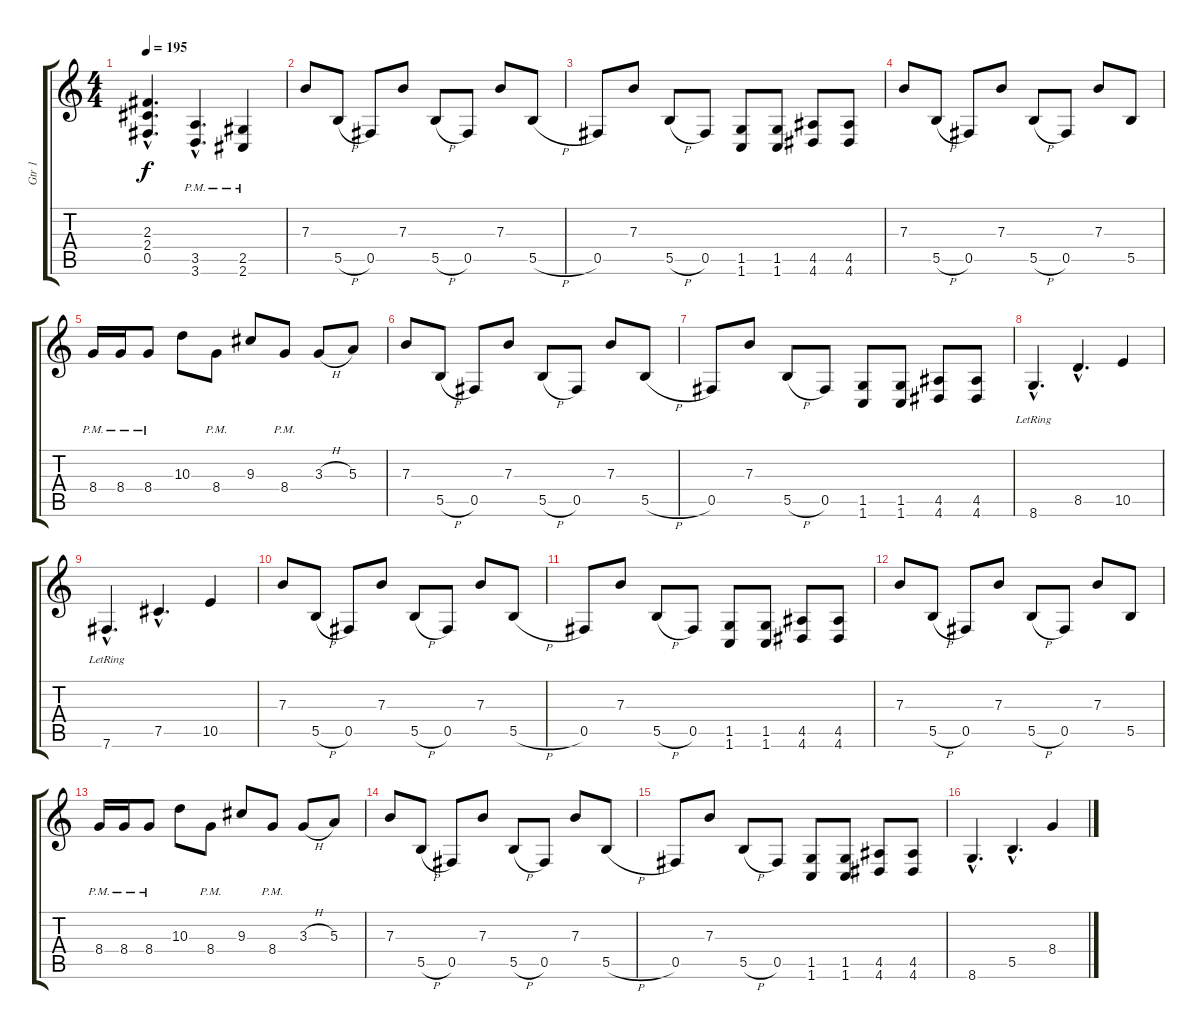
\track ("Gtr 1" "Gtr 1") {instrument distortionguitar}
\staff {score tabs}
\tuning (Db4 Ab3 E3 B2 Gb2 B1) {hide}
\ts (4 4)
\tempo 195
\clef g2
\ks c
(2.3{hac} 2.4{hac} 0.5{hac}).4{d dy f} (3.5{hac pm} 3.6{hac pm}).4{d} (2.5{pm} 2.6{pm}).4 |
7.3.8{balance 16} 5.5{h}.8 0.5.8 7.3.8 5.5{h}.8 0.5.8 7.3.8 5.5{h}.8 |
0.5.8 7.3.8 5.5{h}.8 0.5.8 (1.5 1.6).8 (1.5 1.6).8 (4.5 4.6).8 (4.5 4.6).8 |
7.3.8 5.5{h}.8 0.5.8 7.3.8 5.5{h}.8 0.5.8 7.3.8 5.5.8 |
8.4{pm}.16 8.4{pm}.16 8.4{pm}.8 10.3.8 8.4{pm}.8 9.3.8 8.4{pm}.8 3.3{h}.8 5.3.8 |
7.3.8 5.5{h}.8 0.5.8 7.3.8 5.5{h}.8 0.5.8 7.3.8 5.5{h}.8 |
0.5.8 7.3.8 5.5{h}.8 0.5.8 (1.5 1.6).8 (1.5 1.6).8 (4.5 4.6).8 (4.5 4.6).8 |
8.6{hac lr}.4{d} 8.5{hac}.4{d} 10.5.4 |
7.6{hac lr}.4{d} 7.5{hac}.4{d} 10.5.4 |
7.3.8 5.5{h}.8 0.5.8 7.3.8 5.5{h}.8 0.5.8 7.3.8 5.5{h}.8 |
0.5.8 7.3.8 5.5{h}.8 0.5.8 (1.5 1.6).8 (1.5 1.6).8 (4.5 4.6).8 (4.5 4.6).8 |
7.3.8 5.5{h}.8 0.5.8 7.3.8 5.5{h}.8 0.5.8 7.3.8 5.5.8 |
8.4{pm}.16 8.4{pm}.16 8.4{pm}.8 10.3.8 8.4{pm}.8 9.3.8 8.4{pm}.8 3.3{h}.8 5.3.8 |
7.3.8 5.5{h}.8 0.5.8 7.3.8 5.5{h}.8 0.5.8 7.3.8 5.5{h}.8 |
0.5.8 7.3.8 5.5{h}.8 0.5.8 (1.5 1.6).8 (1.5 1.6).8 (4.5 4.6).8 (4.5 4.6).8 |
8.6{hac}.4{d} 5.5{hac}.4{d} 8.4.4
